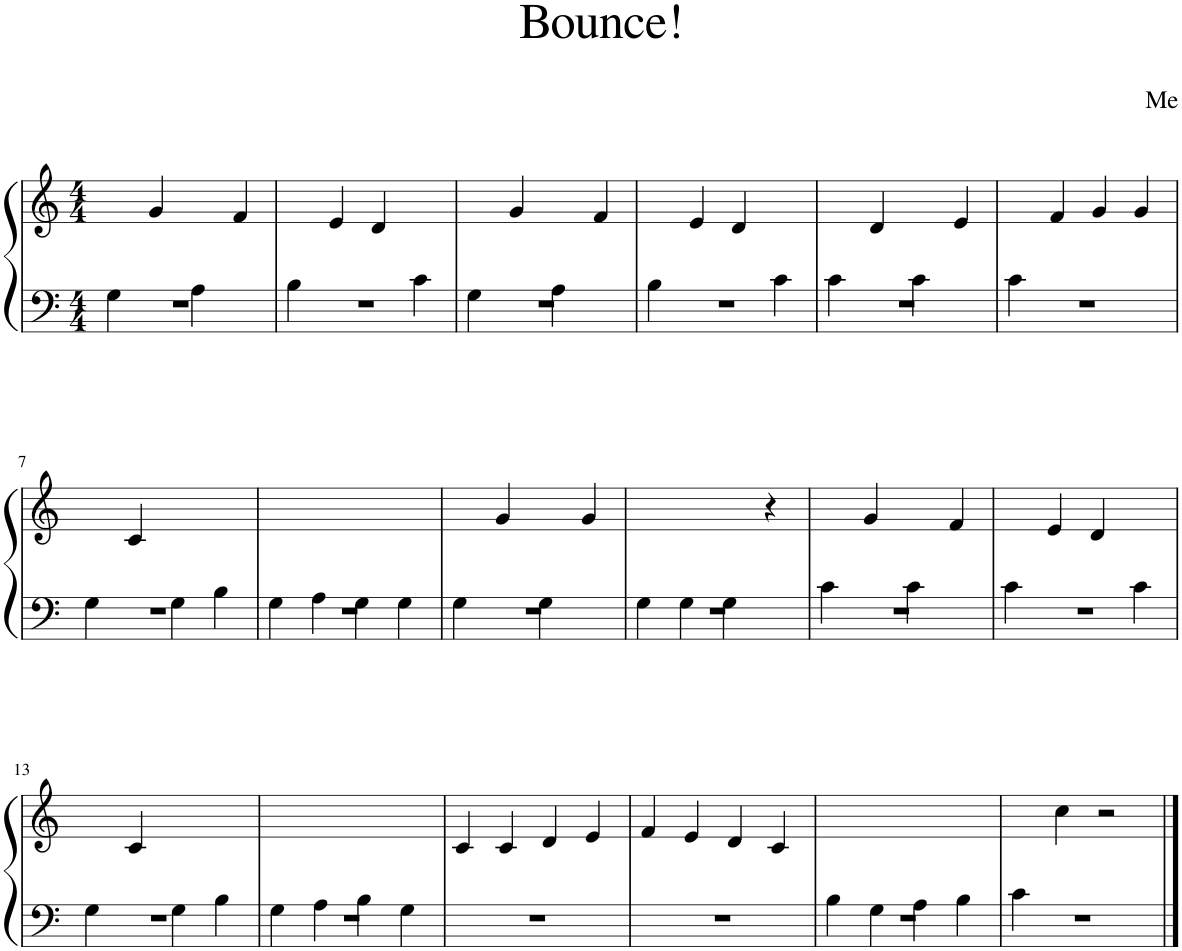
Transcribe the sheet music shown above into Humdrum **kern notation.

**kern	**kern
*part1	*part1
*staff2	*staff1
*I"Piano	*
*I'Pno.	*
*clefF4	*clefG2
*k[]	*k[]
*M4/4	*M4/4
=1	=1
*^	*
4G\	1r	4ryy
4ryy	.	4g/
4A\	.	4ryy
4ryy	.	4f/
=2	=2	=2
4B\	1r	4ryy
2ryy	.	4e/
.	.	4d/
4c\	.	4ryy
=3	=3	=3
4G\	1r	4ryy
4ryy	.	4g/
4A\	.	4ryy
4ryy	.	4f/
=4	=4	=4
4B\	1r	4ryy
2ryy	.	4e/
.	.	4d/
4c\	.	4ryy
=5	=5	=5
4c\	1r	4ryy
4ryy	.	4d/
4c\	.	4ryy
4ryy	.	4e/
=6	=6	=6
4c\	1r	4ryy
2.ryy	.	4f/
.	.	4g/
.	.	4g/
!!LO:LB:g=z
=7	=7	=7
4G\	1r	4ryy
4ryy	.	4c/
4G\	.	2ryy
4B\	.	.
=8	=8	=8
4G\	1r	1ryy
4A\	.	.
4G\	.	.
4G\	.	.
=9	=9	=9
4G\	1r	4ryy
4ryy	.	4g/
4G\	.	4ryy
4ryy	.	4g/
=10	=10	=10
4G\	1r	2.ryy
4G\	.	.
4G\	.	.
4ryy	.	4r
=11	=11	=11
4c\	1r	4ryy
4ryy	.	4g/
4c\	.	4ryy
4ryy	.	4f/
=12	=12	=12
4c\	1r	4ryy
2ryy	.	4e/
.	.	4d/
4c\	.	4ryy
!!LO:LB:g=z
=13	=13	=13
4G\	1r	4ryy
4ryy	.	4c/
4G\	.	2ryy
4B\	.	.
=14	=14	=14
4G\	1r	1ryy
4A\	.	.
4B\	.	.
4G\	.	.
*v	*v	*
=15	=15
1r	4c/
.	4c/
.	4d/
.	4e/
=16	=16
1r	4f/
.	4e/
.	4d/
.	4c/
=17	=17
*^	*
4B\	1r	1ryy
4G\	.	.
4A\	.	.
4B\	.	.
=18	=18	=18
4c\	1r	4ryy
2.ryy	.	4cc\
.	.	2r
*v	*v	*
==	==
*-	*-
